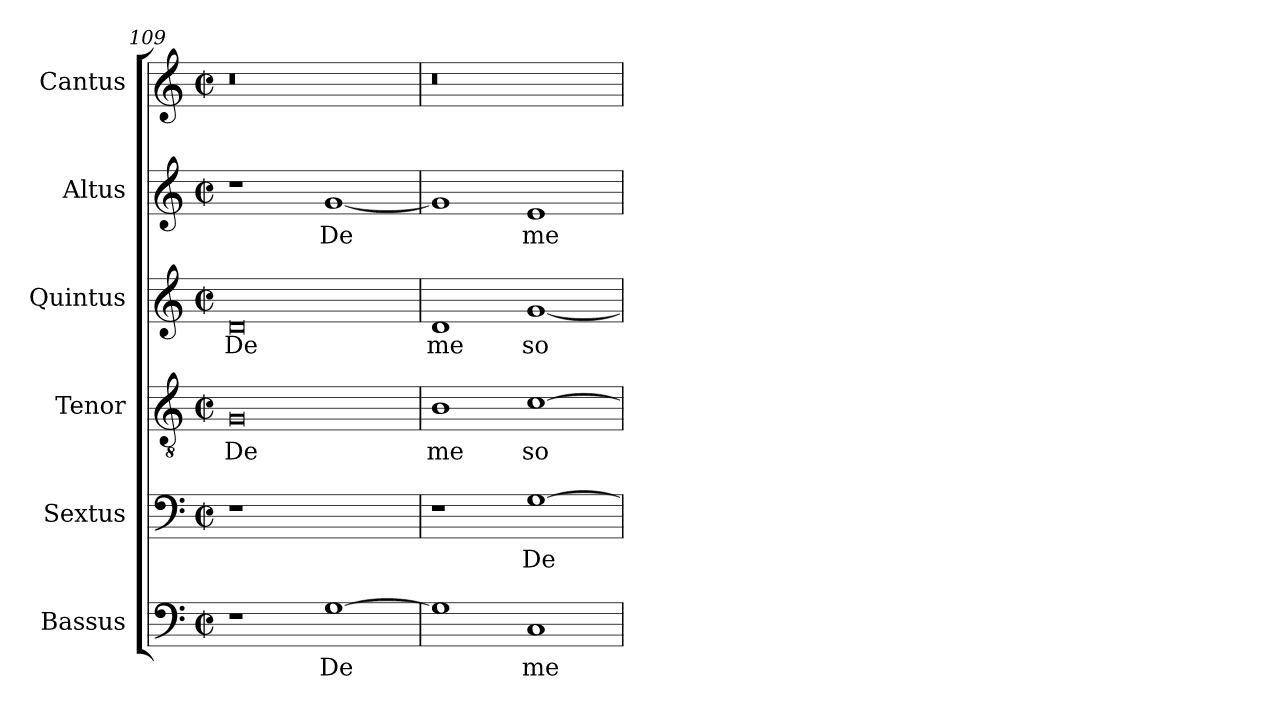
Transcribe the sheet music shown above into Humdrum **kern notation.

**kern	**text	**kern	**text	**kern	**text	**kern	**text	**kern	**text	**kern
*part6	*part6	*part5	*part5	*part4	*part4	*part3	*part3	*part2	*part2	*part1
*staff6	*staff6	*staff5	*staff5	*staff4	*staff4	*staff3	*staff3	*staff2	*staff2	*staff1
*I"Bassus	*	*I"Sextus	*	*I"Tenor	*	*I"Quintus	*	*I"Altus	*	*I"Cantus
*I'Bassus	*	*I'Sextus	*	*I'Tenor	*	*I'Quintus	*	*I'Altus	*	*I'Cantus
!!LO:PB:g=z
*clefF4	*	*clefF4	*	*clefGv2	*	*clefG2	*	*clefG2	*	*clefG2
*k[]	*	*k[]	*	*k[]	*	*k[]	*	*k[]	*	*k[]
*C:	*	*C:	*	*C:	*	*C:	*	*C:	*	*C:
*M2/2	*	*M2/2	*	*M2/2	*	*M2/2	*	*M2/2	*	*M2/2
*met(c|)	*	*met(c|)	*	*met(c|)	*	*met(c|)	*	*met(c|)	*	*met(c|)
=109	=109	=109	=109	=109	=109	=109	=109	=109	=109	=109
!	!	!	!	!	!LO:LY:b:cj	!	!LO:LY:b:cj	!	!	!
1r	.	1r	.	0G	De	0d	De	1r	.	0r
!	!LO:LY:b	!	!	!	!	!	!	!	!LO:LY:b:cj	!
[>1G	De	1ryy	.	.	.	.	.	[<1g	De	.
=110	=110	=110	=110	=110	=110	=110	=110	=110	=110	=110
!	!LO:LY:b	!	!	!	!LO:LY:b:cj	!	!LO:LY:b:cj	!	!LO:LY:b:cj	!
1G]	.	1r	.	1B	me	1d	me	1g]	.	0r
!	!LO:LY:b	!	!LO:LY:b:cj	!	!LO:LY:b:cj	!	!LO:LY:b:cj	!	!LO:LY:b:cj	!
1C	me	[>1G	De	[>1c	so	[<1g	so-	1e	me	.
=	=	=	=	=	=	=	=	=	=	=
*-	*-	*-	*-	*-	*-	*-	*-	*-	*-	*-
